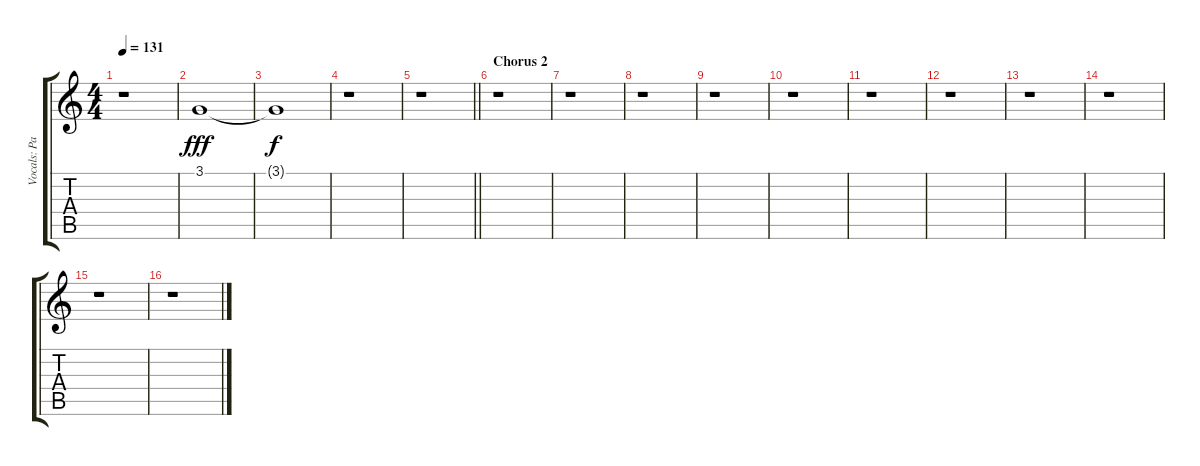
\track ("Vocals: Paul Rodgers" "Vocals: Pa") {instrument voiceoohs}
\staff {score tabs}
\tuning (E4 B3 G3 D3 A2 E2) {hide}
\ts (4 4)
\tempo 131
\clef g2
\ks c
r.1{dy f} |
3.1.1{dy fff} |
3.1{t}.1{dy f} |
r.1 |
\barLineRight lightlight
r.1 |
\section ("" "Chorus 2")
r.1 |
r.1 |
r.1 |
r.1 |
r.1 |
r.1 |
r.1 |
r.1 |
r.1 |
r.1 |
r.1
